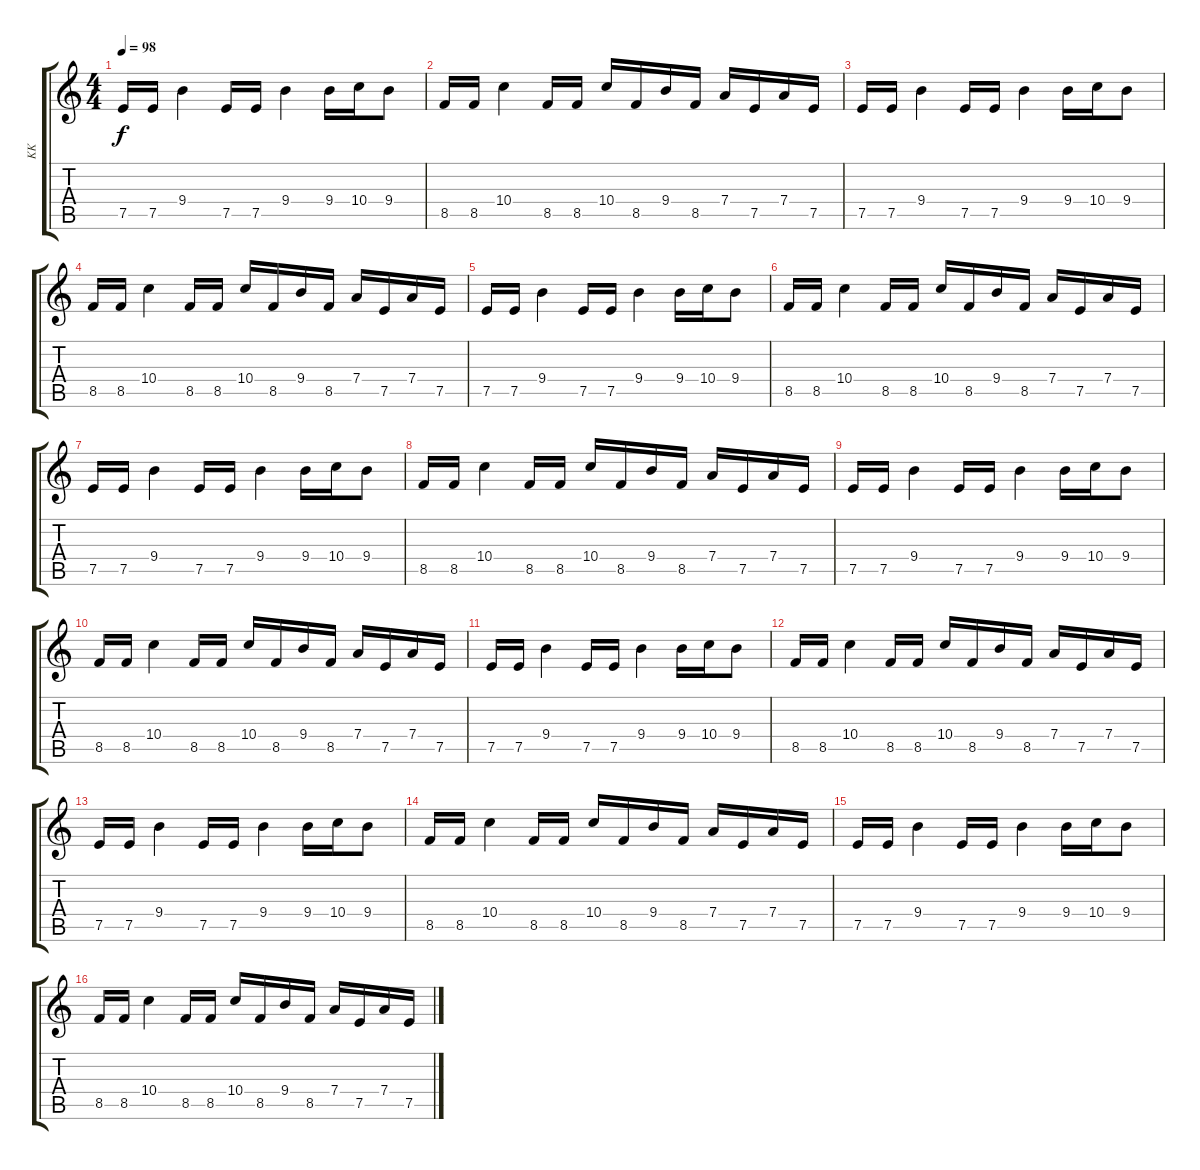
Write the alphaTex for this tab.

\track ("KK" "KK") {instrument distortionguitar}
\staff {score tabs}
\tuning (E4 B3 G3 D3 A2 E2) {hide}
\ts (4 4)
\tempo 98
\clef g2
\ks c
7.5.16{dy f} 7.5.16 9.4.4 7.5.16 7.5.16 9.4.4 9.4.16 10.4.16 9.4.8 |
8.5.16 8.5.16 10.4.4 8.5.16 8.5.16 10.4.16 8.5.16 9.4.16 8.5.16 7.4.16 7.5.16 7.4.16 7.5.16 |
7.5.16{volume 9} 7.5.16 9.4.4 7.5.16 7.5.16 9.4.4 9.4.16 10.4.16 9.4.8 |
8.5.16 8.5.16 10.4.4 8.5.16 8.5.16 10.4.16 8.5.16 9.4.16 8.5.16 7.4.16 7.5.16 7.4.16 7.5.16 |
7.5.16 7.5.16 9.4.4 7.5.16 7.5.16 9.4.4 9.4.16 10.4.16 9.4.8 |
8.5.16 8.5.16 10.4.4 8.5.16 8.5.16 10.4.16 8.5.16 9.4.16 8.5.16 7.4.16 7.5.16 7.4.16 7.5.16 |
7.5.16{volume 10} 7.5.16 9.4.4 7.5.16 7.5.16 9.4.4 9.4.16 10.4.16 9.4.8 |
8.5.16 8.5.16 10.4.4 8.5.16 8.5.16 10.4.16 8.5.16 9.4.16 8.5.16 7.4.16 7.5.16 7.4.16 7.5.16 |
7.5.16 7.5.16 9.4.4 7.5.16 7.5.16 9.4.4 9.4.16 10.4.16 9.4.8 |
8.5.16 8.5.16 10.4.4 8.5.16 8.5.16 10.4.16 8.5.16 9.4.16 8.5.16 7.4.16 7.5.16 7.4.16 7.5.16 |
7.5.16 7.5.16 9.4.4 7.5.16 7.5.16 9.4.4 9.4.16 10.4.16 9.4.8 |
8.5.16 8.5.16 10.4.4 8.5.16 8.5.16 10.4.16 8.5.16 9.4.16 8.5.16 7.4.16 7.5.16 7.4.16 7.5.16 |
7.5.16 7.5.16 9.4.4 7.5.16 7.5.16 9.4.4 9.4.16 10.4.16 9.4.8 |
8.5.16 8.5.16 10.4.4 8.5.16 8.5.16 10.4.16 8.5.16 9.4.16 8.5.16 7.4.16 7.5.16 7.4.16 7.5.16 |
7.5.16{volume 8} 7.5.16 9.4.4 7.5.16 7.5.16 9.4.4 9.4.16 10.4.16 9.4.8 |
8.5.16 8.5.16 10.4.4 8.5.16 8.5.16 10.4.16 8.5.16 9.4.16 8.5.16 7.4.16 7.5.16 7.4.16 7.5.16
